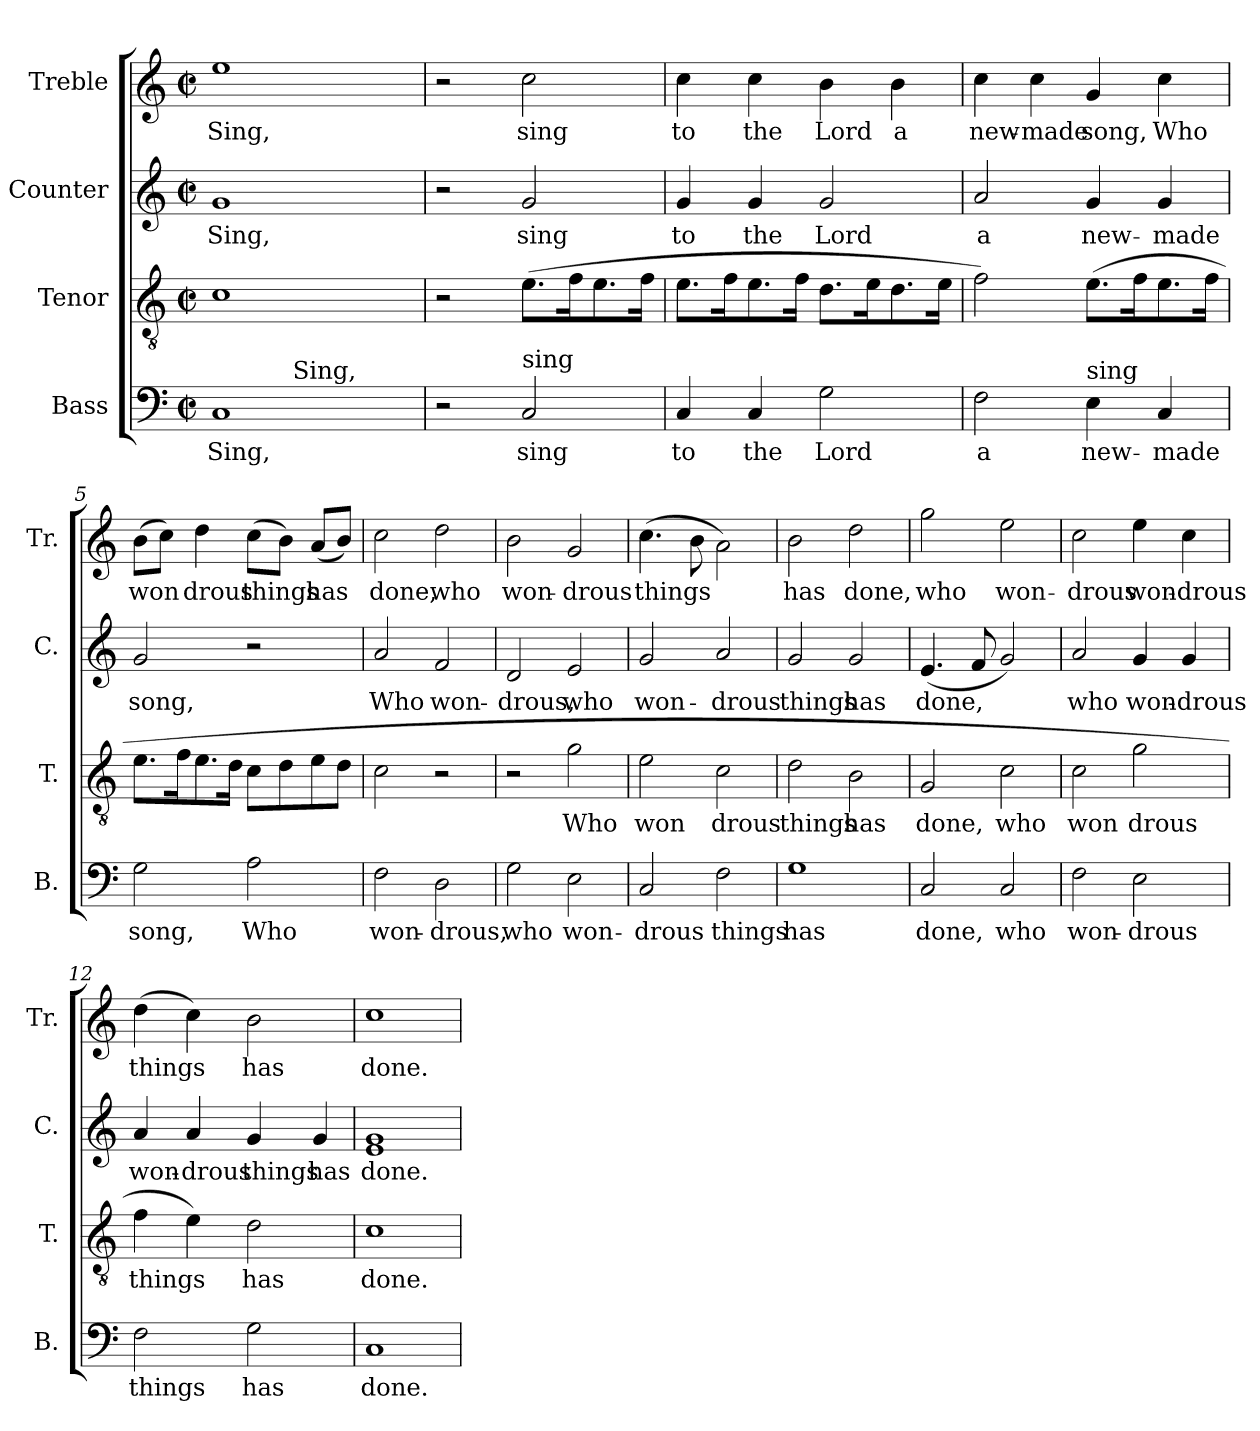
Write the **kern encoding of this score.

**kern	**text	**kern	**text	**kern	**text	**kern	**text
*part4	*part4	*part3	*part3	*part2	*part2	*part1	*part1
*staff4	*staff4	*staff3	*staff3	*staff2	*staff2	*staff1	*staff1
*I"Bass	*	*I"Tenor	*	*I"Counter	*	*I"Treble	*
*I'B.	*	*I'T.	*	*I'C.	*	*I'Tr.	*
!!LO:PB:g=z
*stria5	*	*stria5	*	*stria5	*	*stria5	*
*clefF4	*	*clefGv2	*	*clefG2	*	*clefG2	*
*k[]	*	*k[]	*	*k[]	*	*k[]	*
*C:	*	*C:	*	*C:	*	*C:	*
*M2/2	*	*M2/2	*	*M2/2	*	*M2/2	*
*met(c|)	*	*met(c|)	*	*met(c|)	*	*met(c|)	*
=1	=1	=1	=1	=1	=1	=1	=1
!	!LO:LY:b:cj	!	!LO:LY:b:cj	!	!LO:LY:b:cj	!	!LO:LY:b:cj
*^	*	*	*	*	*	*	*
1C	4ryy	Sing,	1c	.	1g	Sing,	1ee	Sing,
.	16ryy	.	.	.	.	.	.	.
!	!LO:TX:a:t=Sing,	!	!	!	!	!	!	!
.	2ryy	.	.	.	.	.	.	.
.	8.ryy	.	.	.	.	.	.	.
*v	*v	*	*	*	*	*	*	*
=2	=2	=2	=2	=2	=2	=2	=2
2r	.	2r	.	2r	.	2r	.
!LO:TX:a:t=sing	!	!	!	!	!	!	!
!	!LO:LY:b:cj	!	!LO:LY:b:cj	!	!LO:LY:b:cj	!	!LO:LY:b:cj
2C/	sing	(>8.e\L	.	2g/	sing	2cc\	sing
!	!	!	!LO:LY:b:cj	!	!	!	!
.	.	16f\	.	.	.	.	.
!	!	!	!LO:LY:b:cj	!	!	!	!
.	.	8.e\	.	.	.	.	.
!	!	!	!LO:LY:b:cj	!	!	!	!
.	.	16f\J	.	.	.	.	.
=3	=3	=3	=3	=3	=3	=3	=3
!	!LO:LY:b:cj	!	!LO:LY:b:cj	!	!LO:LY:b:cj	!	!LO:LY:b:cj
4C/	to	8.e\L	.	4g/	to	4cc\	to
!	!	!	!LO:LY:b:cj	!	!	!	!
.	.	16f\	.	.	.	.	.
!	!LO:LY:b:cj	!	!LO:LY:b:cj	!	!LO:LY:b:cj	!	!LO:LY:b:cj
4C/	the	8.e\	.	4g/	the	4cc\	the
!	!	!	!LO:LY:b:cj	!	!	!	!
.	.	16f\J	.	.	.	.	.
!	!LO:LY:b:cj	!	!LO:LY:b:cj	!	!LO:LY:b:cj	!	!LO:LY:b:cj
2G\	Lord	8.d\L	.	2g/	Lord	4b\	Lord
!	!	!	!LO:LY:b:cj	!	!	!	!
.	.	16e\	.	.	.	.	.
!	!	!	!LO:LY:b:cj	!	!	!	!LO:LY:b:cj
.	.	8.d\	.	.	.	4b\	a
!	!	!	!LO:LY:b:cj	!	!	!	!
.	.	16e\J	.	.	.	.	.
=4	=4	=4	=4	=4	=4	=4	=4
!	!LO:LY:b:cj	!	!LO:LY:b:cj	!	!LO:LY:b:cj	!	!LO:LY:b:cj
2F\	a	2f\)	.	2a/	a	4cc\	new-
!	!	!	!	!	!	!	!LO:LY:b:cj
.	.	.	.	.	.	4cc\	-made
!LO:TX:a:t=sing	!	!	!	!	!	!	!
!	!LO:LY:b:cj	!	!LO:LY:b:cj	!	!LO:LY:b:cj	!	!LO:LY:b:cj
4E\	new-	(>8.e\L	.	4g/	new-	4g/	song,
!	!	!	!LO:LY:b:cj	!	!	!	!
.	.	16f\	.	.	.	.	.
!	!LO:LY:b:cj	!	!LO:LY:b:cj	!	!LO:LY:b:cj	!	!LO:LY:b:cj
4C/	-made	8.e\	.	4g/	-made	4cc\	Who
!	!	!	!LO:LY:b:cj	!	!	!	!
.	.	16f\J	.	.	.	.	.
=5	=5	=5	=5	=5	=5	=5	=5
!	!LO:LY:b:cj	!	!LO:LY:b:cj	!	!LO:LY:b:cj	!	!LO:LY:b:cj
2G\	song,	8.e\L	.	2g/	song,	(>8b\L	won-
!	!	!	!	!	!	!	!LO:LY:b:cj
.	.	.	.	.	.	8cc\J)	--
!	!	!	!LO:LY:b:cj	!	!	!	!
.	.	16f\	.	.	.	.	.
!	!	!	!LO:LY:b:cj	!	!	!	!LO:LY:b:cj
.	.	8.e\	.	.	.	4dd\	-drous
!	!	!	!LO:LY:b:cj	!	!	!	!
.	.	16d\J	.	.	.	.	.
!	!LO:LY:b:cj	!	!LO:LY:b:cj	!	!	!	!LO:LY:b:cj
2A\	Who	8c\L	.	2r	.	(>8cc\L	things
!	!	!	!LO:LY:b:cj	!	!	!	!LO:LY:b:cj
.	.	8d\	.	.	.	8b\J)	.
!	!	!	!LO:LY:b:cj	!	!	!	!LO:LY:b:cj
.	.	8e\	.	.	.	(<8a/L	has
!	!	!	!LO:LY:b:cj	!	!	!	!LO:LY:b:cj
.	.	8d\J	.	.	.	8b/J)	.
!!LO:LB:g=z
=6	=6	=6	=6	=6	=6	=6	=6
!	!LO:LY:b:cj	!	!LO:LY:b:cj	!	!LO:LY:b:cj	!	!LO:LY:b:cj
2F\	won-	2c\	.	2a/	Who	2cc\	done,
!	!LO:LY:b:cj	!	!	!	!LO:LY:b:cj	!	!LO:LY:b:cj
2D\	-drous,	2r	.	2f/	won-	2dd\	who
=7	=7	=7	=7	=7	=7	=7	=7
!	!LO:LY:b:cj	!	!	!	!LO:LY:b:cj	!	!LO:LY:b:cj
2G\	who	2r	.	2d/	-drous,	2b\	won-
!	!LO:LY:b:cj	!	!LO:LY:b:cj	!	!LO:LY:b:cj	!	!LO:LY:b:cj
2E\	won-	2g\	Who	2e/	who	2g/	-drous
=8	=8	=8	=8	=8	=8	=8	=8
!	!LO:LY:b:cj	!	!LO:LY:b:cj	!	!LO:LY:b:cj	!	!LO:LY:b:cj
2C/	-drous	2e\	won	2g/	won-	(>4.cc\	things
!	!	!	!	!	!	!	!LO:LY:b:cj
.	.	.	.	.	.	8b\	.
!	!LO:LY:b:cj	!	!LO:LY:b:cj	!	!LO:LY:b:cj	!	!LO:LY:b:cj
2F\	things	2c\	drous	2a/	-drous	2a\)	.
=9	=9	=9	=9	=9	=9	=9	=9
!	!LO:LY:b:cj	!	!LO:LY:b:cj	!	!LO:LY:b:cj	!	!LO:LY:b:cj
1G	has	2d\	things	2g/	things	2b\	has
!	!	!	!LO:LY:b:cj	!	!LO:LY:b:cj	!	!LO:LY:b:cj
.	.	2B\	has	2g/	has	2dd\	done,
=10	=10	=10	=10	=10	=10	=10	=10
!	!LO:LY:b:cj	!	!LO:LY:b:cj	!	!LO:LY:b:cj	!	!LO:LY:b:cj
2C/	done,	2G/	done,	(<4.e/	done,	2gg\	who
!	!	!	!	!	!LO:LY:b:cj	!	!
.	.	.	.	8f/	.	.	.
!	!LO:LY:b:cj	!	!LO:LY:b:cj	!	!LO:LY:b:cj	!	!LO:LY:b:cj
2C/	who	2c\	who	2g/)	.	2ee\	won-
=11	=11	=11	=11	=11	=11	=11	=11
!	!LO:LY:b:cj	!	!LO:LY:b:cj	!	!LO:LY:b:cj	!	!LO:LY:b:cj
2F\	won-	2c\	won	2a/	who	2cc\	-drous
!	!LO:LY:b:cj	!	!LO:LY:b:cj	!	!LO:LY:b:cj	!	!LO:LY:b:cj
2E\	-drous	2g\	drous	4g/	won-	4ee\	won-
!	!	!	!	!	!LO:LY:b:cj	!	!LO:LY:b:cj
.	.	.	.	4g/	-drous	4cc\	-drous
!!LO:PB:g=z
=12	=12	=12	=12	=12	=12	=12	=12
!	!LO:LY:b:cj	!	!LO:LY:b:cj	!	!LO:LY:b:cj	!	!LO:LY:b:cj
2F\	things	4f\	things	4a/	won-	(>4dd\	things
!	!	!	!LO:LY:b:cj	!	!LO:LY:b:cj	!	!LO:LY:b:cj
.	.	4e\)	.	4a/	-drous	4cc\)	.
!	!LO:LY:b:cj	!	!LO:LY:b:cj	!	!LO:LY:b:cj	!	!LO:LY:b:cj
2G\	has	2d\	has	4g/	things	2b\	has
!	!	!	!	!	!LO:LY:b:cj	!	!
.	.	.	.	4g/	has	.	.
=13	=13	=13	=13	=13	=13	=13	=13
!	!LO:LY:b:cj	!	!LO:LY:b:cj	!	!LO:LY:b:cj	!	!LO:LY:b:cj
1C	done.	1c	done.	1g 1e	done.	1cc	done.
=	=	=	=	=	=	=	=
*-	*-	*-	*-	*-	*-	*-	*-
